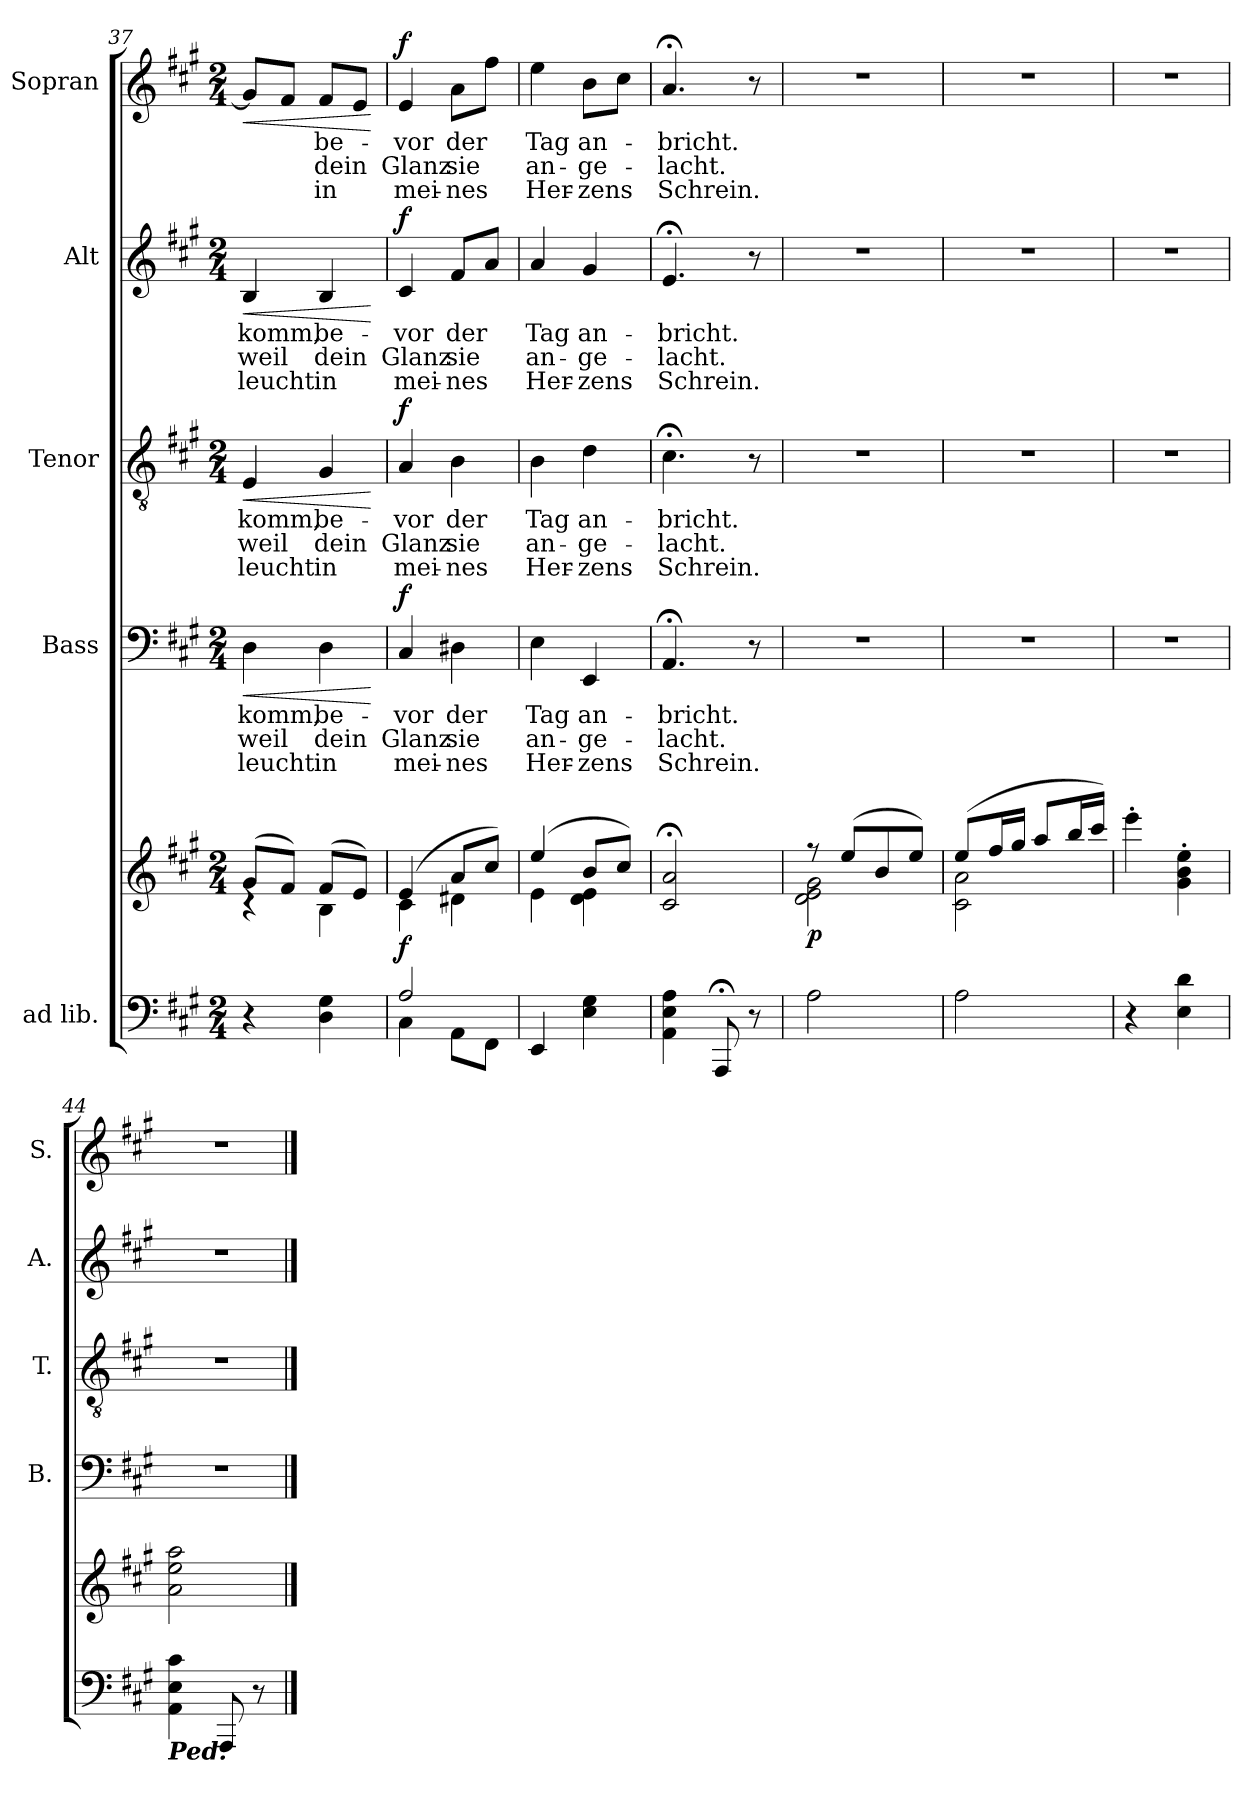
**kern	**kern	**dynam	**kern	**text	**text	**text	**dynam	**kern	**text	**text	**text	**dynam	**kern	**text	**text	**text	**dynam	**kern	**text	**text	**text	**dynam
*part5	*part5	*part5	*part4	*part4	*part4	*part4	*part4	*part3	*part3	*part3	*part3	*part3	*part2	*part2	*part2	*part2	*part2	*part1	*part1	*part1	*part1	*part1
*staff6	*staff5	*staff5/6	*staff4	*staff4	*staff4	*staff4	*staff4	*staff3	*staff3	*staff3	*staff3	*staff3	*staff2	*staff2	*staff2	*staff2	*staff2	*staff1	*staff1	*staff1	*staff1	*staff1
*I"ad lib.	*	*	*I"Bass	*	*	*	*	*I"Tenor	*	*	*	*	*I"Alt	*	*	*	*	*I"Sopran	*	*	*	*
*	*	*	*I'B.	*	*	*	*	*I'T.	*	*	*	*	*I'A.	*	*	*	*	*I'S.	*	*	*	*
*clefF4	*clefG2	*	*clefF4	*	*	*	*	*clefGv2	*	*	*	*	*clefG2	*	*	*	*	*clefG2	*	*	*	*
*k[f#c#g#]	*k[f#c#g#]	*	*k[f#c#g#]	*	*	*	*	*k[f#c#g#]	*	*	*	*	*k[f#c#g#]	*	*	*	*	*k[f#c#g#]	*	*	*	*
*A:	*A:	*	*A:	*	*	*	*	*A:	*	*	*	*	*A:	*	*	*	*	*A:	*	*	*	*
*M2/4	*M2/4	*	*M2/4	*	*	*	*	*M2/4	*	*	*	*	*M2/4	*	*	*	*	*M2/4	*	*	*	*
=37	=37	=37	=37	=37	=37	=37	=37	=37	=37	=37	=37	=37	=37	=37	=37	=37	=37	=37	=37	=37	=37	=37
*	*^	*	*	*	*	*	*	*	*	*	*	*	*	*	*	*	*	*	*	*	*	*
!	!	!	!	!	!LO:LY:b	!LO:LY:b	!LO:LY:b	!LO:HP:b	!	!LO:LY:b	!LO:LY:b	!LO:LY:b	!LO:HP:b	!	!LO:LY:b	!LO:LY:b	!LO:LY:b	!LO:HP:b	!	!	!	!	!LO:HP:b
4r	(>8g#/L	4rB	.	4D\	komm,	weil	leucht	<	4E/	komm,	weil	leucht	<	4B/	komm,	weil	leucht	<	8g#/L]	.	.	.	<
.	8f#/J)	.	.	.	.	.	.	.	.	.	.	.	.	.	.	.	.	.	8f#/J	.	.	.	.
!	!	!	!	!	!LO:LY:b	!LO:LY:b	!LO:LY:b	!	!	!LO:LY:b	!LO:LY:b	!LO:LY:b	!	!	!LO:LY:b	!LO:LY:b	!LO:LY:b	!	!	!LO:LY:b	!LO:LY:b	!LO:LY:b	!
4D\ 4G#\	(>8f#/L	4B\	.	4D\	be-	dein	in	.	4G#/	be-	dein	in	.	4B/	be-	dein	in	.	8f#/L	be-	dein	in	.
.	8e/J)	.	.	.	.	.	.	.	.	.	.	.	.	.	.	.	.	.	8e/J	.	.	.	.
*	*v	*v	*	*	*	*	*	*	*	*	*	*	*	*	*	*	*	*	*	*	*	*	*
.	.	.	.	.	.	.	[	.	.	.	.	[	.	.	.	.	[	.	.	.	.	[
!!LO:LB:g=z
=38	=38	=38	=38	=38	=38	=38	=38	=38	=38	=38	=38	=38	=38	=38	=38	=38	=38	=38	=38	=38	=38	=38
*^	*^	*	*	*	*	*	*	*	*	*	*	*	*	*	*	*	*	*	*	*	*	*
!	!	!	!	!LO:DY:b	!	!LO:LY:b	!LO:LY:b	!LO:LY:b	!LO:DY:a	!	!LO:LY:b	!LO:LY:b	!LO:LY:b	!LO:DY:a	!	!LO:LY:b	!LO:LY:b	!LO:LY:b	!LO:DY:a	!	!LO:LY:b	!LO:LY:b	!LO:LY:b	!LO:DY:a
2A/	4C#\	(4e/	4c#\	f	4C#/	-vor	Glanz	mei-	f	4A/	-vor	Glanz	mei-	f	4c#/	-vor	Glanz	mei-	f	4e/	-vor	Glanz	mei-	f
!	!	!	!	!	!	!LO:LY:b	!LO:LY:b	!LO:LY:b	!	!	!LO:LY:b	!LO:LY:b	!LO:LY:b	!	!	!LO:LY:b	!LO:LY:b	!LO:LY:b	!	!	!LO:LY:b	!LO:LY:b	!LO:LY:b	!
.	8AA\L	8a/L	4d#X\	.	4D#X\	der	sie	-nes	.	4B\	der	sie	-nes	.	8f#/L	der	sie	-nes	.	8a\L	der	sie	-nes	.
.	8FF#\J	8cc#/J)	.	.	.	.	.	.	.	.	.	.	.	.	8a/J	.	.	.	.	8ff#\J	.	.	.	.
=39	=39	=39	=39	=39	=39	=39	=39	=39	=39	=39	=39	=39	=39	=39	=39	=39	=39	=39	=39	=39	=39	=39	=39	=39
!	!	!	!	!	!	!LO:LY:b	!LO:LY:b	!LO:LY:b	!	!	!LO:LY:b	!LO:LY:b	!LO:LY:b	!	!	!LO:LY:b	!LO:LY:b	!LO:LY:b	!	!	!LO:LY:b	!LO:LY:b	!LO:LY:b	!
*v	*v	*	*	*	*	*	*	*	*	*	*	*	*	*	*	*	*	*	*	*	*	*	*	*
4EE/	(4ee/	4e\	.	4E\	Tag	an-	Her-	.	4B\	Tag	an-	Her-	.	4a/	Tag	an-	Her-	.	4ee\	Tag	an-	Her-	.
!	!	!	!	!	!LO:LY:b	!LO:LY:b	!LO:LY:b	!	!	!LO:LY:b	!LO:LY:b	!LO:LY:b	!	!	!LO:LY:b	!LO:LY:b	!LO:LY:b	!	!	!LO:LY:b	!LO:LY:b	!LO:LY:b	!
4E\ 4G#\	8b/L	4d\ 4e\	.	4EE/	an-	-ge-	-zens	.	4d\	an-	-ge-	-zens	.	4g#/	an-	-ge-	-zens	.	8b\L	an-	-ge-	-zens	.
.	8cc#/J)	.	.	.	.	.	.	.	.	.	.	.	.	.	.	.	.	.	8cc#\J	.	.	.	.
*	*v	*v	*	*	*	*	*	*	*	*	*	*	*	*	*	*	*	*	*	*	*	*	*
=40	=40	=40	=40	=40	=40	=40	=40	=40	=40	=40	=40	=40	=40	=40	=40	=40	=40	=40	=40	=40	=40	=40
!	!	!	!	!LO:LY:b	!LO:LY:b	!LO:LY:b	!	!	!LO:LY:b	!LO:LY:b	!LO:LY:b	!	!	!LO:LY:b	!LO:LY:b	!LO:LY:b	!	!	!LO:LY:b	!LO:LY:b	!LO:LY:b	!
4AA\ 4E\ 4A\	2c#/;< 2a/;<	.	4.AA;</	-bricht.	-lacht.	Schrein.	.	4.c#;<\	-bricht.	-lacht.	Schrein.	.	4.e;</	-bricht.	-lacht.	Schrein.	.	4.a;</	-bricht.	-lacht.	Schrein.	.
8AAA;</	.	.	.	.	.	.	.	.	.	.	.	.	.	.	.	.	.	.	.	.	.	.
8r	.	.	8r	.	.	.	.	8r	.	.	.	.	8r	.	.	.	.	8r	.	.	.	.
=41	=41	=41	=41	=41	=41	=41	=41	=41	=41	=41	=41	=41	=41	=41	=41	=41	=41	=41	=41	=41	=41	=41
*	*^	*	*	*	*	*	*	*	*	*	*	*	*	*	*	*	*	*	*	*	*	*
!	!	!	!LO:DY:b	!	!	!	!	!	!	!	!	!	!	!	!	!	!	!	!	!	!	!	!
2A\	8ree	2d\ 2e\ 2g#\	p	2r	.	.	.	.	2r	.	.	.	.	2r	.	.	.	.	2r	.	.	.	.
.	(>8ee/L	.	.	.	.	.	.	.	.	.	.	.	.	.	.	.	.	.	.	.	.	.	.
.	8b/	.	.	.	.	.	.	.	.	.	.	.	.	.	.	.	.	.	.	.	.	.	.
.	8ee/J)	.	.	.	.	.	.	.	.	.	.	.	.	.	.	.	.	.	.	.	.	.	.
=42	=42	=42	=42	=42	=42	=42	=42	=42	=42	=42	=42	=42	=42	=42	=42	=42	=42	=42	=42	=42	=42	=42	=42
2A\	(>8ee/L	2c#\ 2a\	.	2r	.	.	.	.	2r	.	.	.	.	2r	.	.	.	.	2r	.	.	.	.
.	16ff#/L	.	.	.	.	.	.	.	.	.	.	.	.	.	.	.	.	.	.	.	.	.	.
.	16gg#/JJ	.	.	.	.	.	.	.	.	.	.	.	.	.	.	.	.	.	.	.	.	.	.
.	8aa/L	.	.	.	.	.	.	.	.	.	.	.	.	.	.	.	.	.	.	.	.	.	.
.	16bb/L	.	.	.	.	.	.	.	.	.	.	.	.	.	.	.	.	.	.	.	.	.	.
.	16ccc#/JJ)	.	.	.	.	.	.	.	.	.	.	.	.	.	.	.	.	.	.	.	.	.	.
*	*v	*v	*	*	*	*	*	*	*	*	*	*	*	*	*	*	*	*	*	*	*	*	*
=43	=43	=43	=43	=43	=43	=43	=43	=43	=43	=43	=43	=43	=43	=43	=43	=43	=43	=43	=43	=43	=43	=43
4r	4eee'>\	.	2r	.	.	.	.	2r	.	.	.	.	2r	.	.	.	.	2r	.	.	.	.
4E\ 4d\	4g#\'> 4b\'> 4ee\'>	.	.	.	.	.	.	.	.	.	.	.	.	.	.	.	.	.	.	.	.	.
=44	=44	=44	=44	=44	=44	=44	=44	=44	=44	=44	=44	=44	=44	=44	=44	=44	=44	=44	=44	=44	=44	=44
!LO:TX:b:Bi:t=Ped.	!	!	!	!	!	!	!	!	!	!	!	!	!	!	!	!	!	!	!	!	!	!
4AA\ 4E\ 4c#\	2a\ 2ee\ 2aa\	.	2r	.	.	.	.	2r	.	.	.	.	2r	.	.	.	.	2r	.	.	.	.
8AAA/	.	.	.	.	.	.	.	.	.	.	.	.	.	.	.	.	.	.	.	.	.	.
8r	.	.	.	.	.	.	.	.	.	.	.	.	.	.	.	.	.	.	.	.	.	.
==	==	==	==	==	==	==	==	==	==	==	==	==	==	==	==	==	==	==	==	==	==	==
*-	*-	*-	*-	*-	*-	*-	*-	*-	*-	*-	*-	*-	*-	*-	*-	*-	*-	*-	*-	*-	*-	*-
